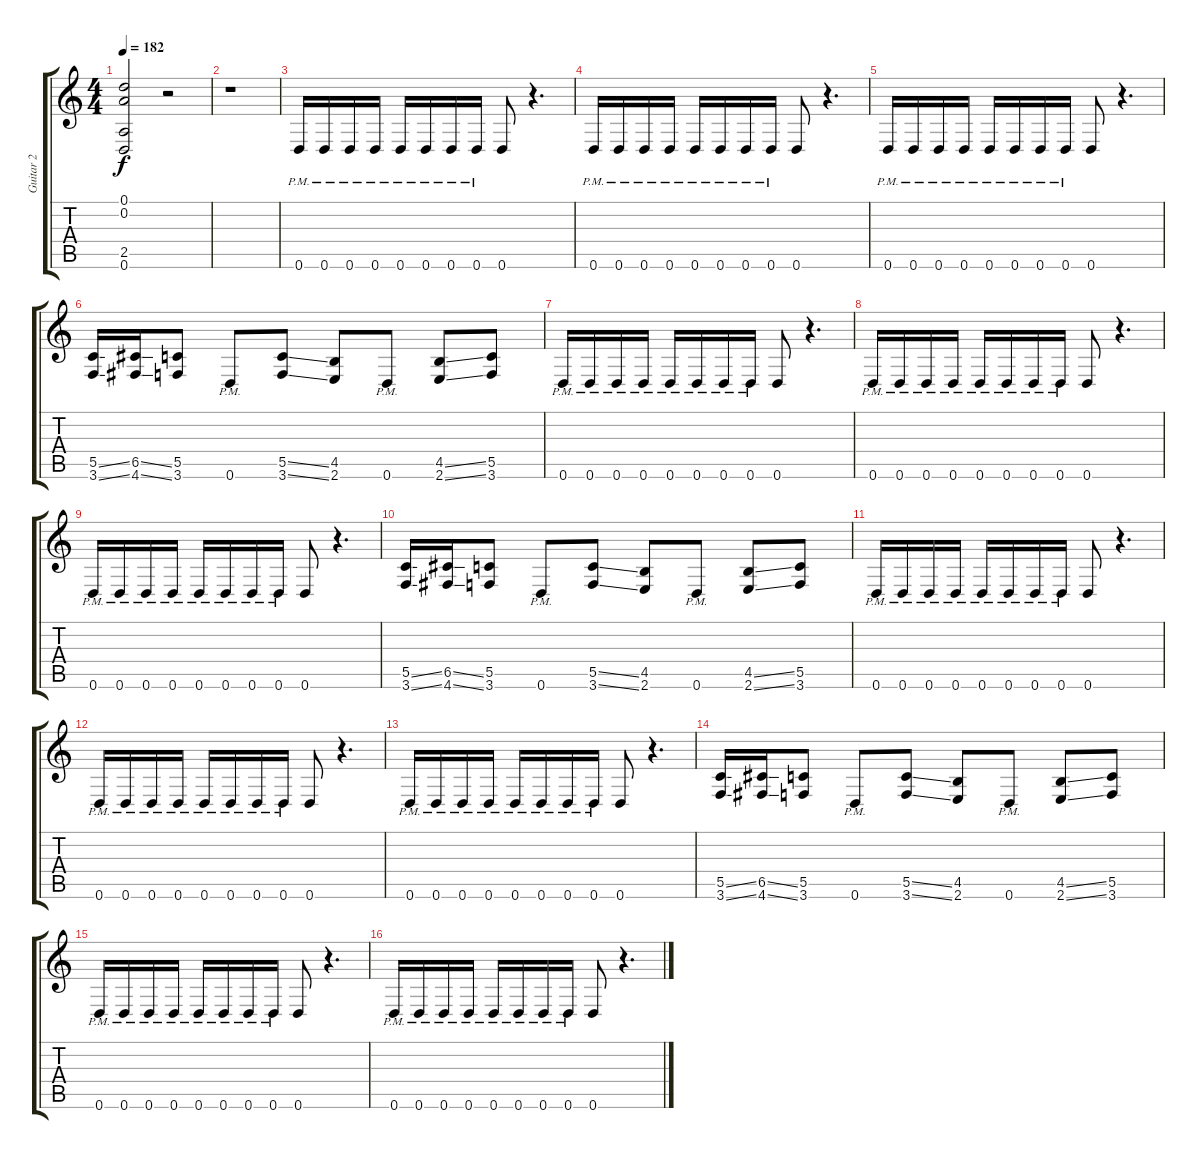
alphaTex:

\track ("Guitar 2" "Guitar 2") {instrument distortionguitar}
\staff {score tabs}
\tuning (D4 A3 F3 C3 G2 D2) {hide}
\ts (4 4)
\tempo 182
\clef g2
\ks c
(0.1 0.2 2.5{t} 0.6{t}).2{dy f} r.2 |
r.1 |
0.6{pm}.16 0.6{pm}.16 0.6{pm}.16 0.6{pm}.16 0.6{pm}.16 0.6{pm}.16 0.6{pm}.16 0.6{pm}.16 0.6.8 r.4{d} |
0.6{pm}.16 0.6{pm}.16 0.6{pm}.16 0.6{pm}.16 0.6{pm}.16 0.6{pm}.16 0.6{pm}.16 0.6{pm}.16 0.6.8 r.4{d} |
0.6{pm}.16 0.6{pm}.16 0.6{pm}.16 0.6{pm}.16 0.6{pm}.16 0.6{pm}.16 0.6{pm}.16 0.6{pm}.16 0.6.8 r.4{d} |
(5.5{ss} 3.6{ss}).16 (6.5{ss} 4.6{ss}).16 (5.5 3.6).8 0.6{pm}.8 (5.5{ss} 3.6{ss}).8 (4.5 2.6).8 0.6{pm}.8 (4.5{ss} 2.6{ss}).8 (5.5 3.6).8 |
0.6{pm}.16 0.6{pm}.16 0.6{pm}.16 0.6{pm}.16 0.6{pm}.16 0.6{pm}.16 0.6{pm}.16 0.6{pm}.16 0.6.8 r.4{d} |
0.6{pm}.16 0.6{pm}.16 0.6{pm}.16 0.6{pm}.16 0.6{pm}.16 0.6{pm}.16 0.6{pm}.16 0.6{pm}.16 0.6.8 r.4{d} |
0.6{pm}.16 0.6{pm}.16 0.6{pm}.16 0.6{pm}.16 0.6{pm}.16 0.6{pm}.16 0.6{pm}.16 0.6{pm}.16 0.6.8 r.4{d} |
(5.5{ss} 3.6{ss}).16 (6.5{ss} 4.6{ss}).16 (5.5 3.6).8 0.6{pm}.8 (5.5{ss} 3.6{ss}).8 (4.5 2.6).8 0.6{pm}.8 (4.5{ss} 2.6{ss}).8 (5.5 3.6).8 |
0.6{pm}.16 0.6{pm}.16 0.6{pm}.16 0.6{pm}.16 0.6{pm}.16 0.6{pm}.16 0.6{pm}.16 0.6{pm}.16 0.6.8 r.4{d} |
0.6{pm}.16 0.6{pm}.16 0.6{pm}.16 0.6{pm}.16 0.6{pm}.16 0.6{pm}.16 0.6{pm}.16 0.6{pm}.16 0.6.8 r.4{d} |
0.6{pm}.16 0.6{pm}.16 0.6{pm}.16 0.6{pm}.16 0.6{pm}.16 0.6{pm}.16 0.6{pm}.16 0.6{pm}.16 0.6.8 r.4{d} |
(5.5{ss} 3.6{ss}).16 (6.5{ss} 4.6{ss}).16 (5.5 3.6).8 0.6{pm}.8 (5.5{ss} 3.6{ss}).8 (4.5 2.6).8 0.6{pm}.8 (4.5{ss} 2.6{ss}).8 (5.5 3.6).8 |
0.6{pm}.16 0.6{pm}.16 0.6{pm}.16 0.6{pm}.16 0.6{pm}.16 0.6{pm}.16 0.6{pm}.16 0.6{pm}.16 0.6.8 r.4{d} |
0.6{pm}.16 0.6{pm}.16 0.6{pm}.16 0.6{pm}.16 0.6{pm}.16 0.6{pm}.16 0.6{pm}.16 0.6{pm}.16 0.6.8 r.4{d}
